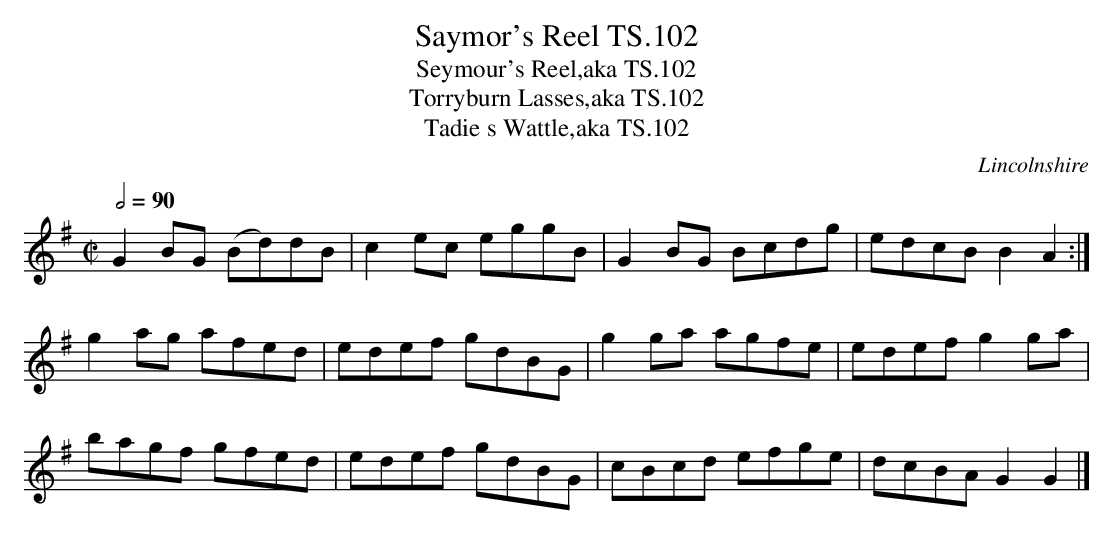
X:1
T:Saymor's Reel TS.102
T:Seymour's Reel,aka TS.102
T:Torryburn Lasses,aka TS.102
T:Tadies Wattle,aka TS.102
L:1/8
M:C|
O:Lincolnshire
Q:1/2=90
K:G
G2BG (Bd)dB|c2ec eggB|G2BG Bcdg|edcB B2A2:|!
g2ag afed| edef gdBG|g2ga agfe|edefg2ga|!
bagf gfed|edef gdBG|cBcd efge|dcBA G2G2|]
